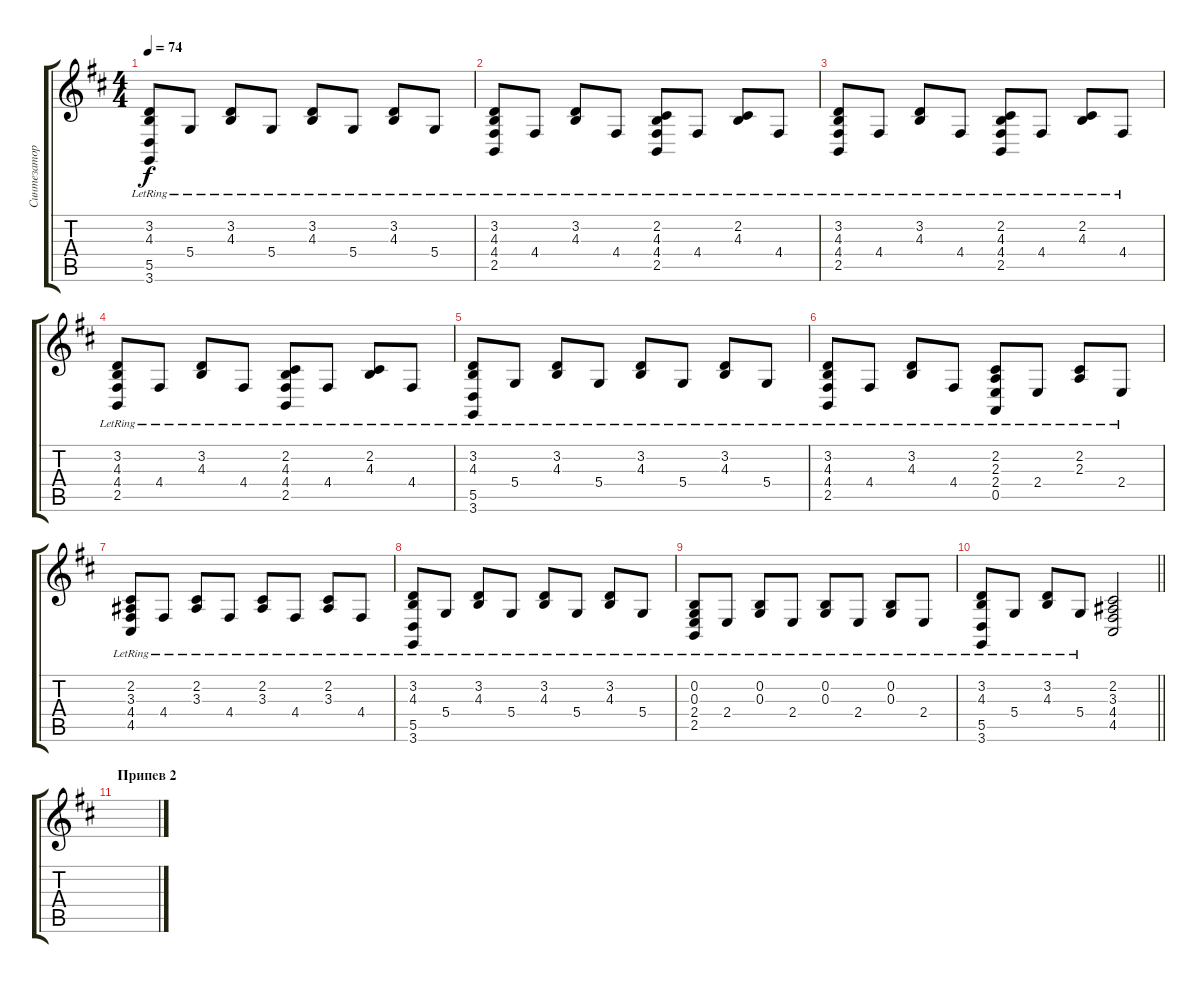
\track ("Синтезатор 1" "Синтезатор") {instrument acousticgrandpiano}
\staff {score tabs}
\tuning (E4 B3 G3 D3 A2 E2) {hide}
\ts (4 4)
\tempo 74
\clef g2
\ks bminor
(3.2{lr} 4.3{lr} 5.5{lr} 3.6{lr}).8{dy f} 5.4{lr}.8 (3.2{lr} 4.3{lr}).8 5.4{lr}.8 (3.2{lr} 4.3{lr}).8 5.4{lr}.8 (3.2{lr} 4.3{lr}).8 5.4{lr}.8 |
(3.2{lr} 4.3{lr} 4.4 2.5{lr}).8 4.4{lr}.8 (3.2{lr} 4.3{lr}).8 4.4{lr}.8 (2.2{lr} 4.3{lr} 4.4 2.5{lr}).8 4.4{lr}.8 (2.2{lr} 4.3{lr}).8 4.4{lr}.8 |
(3.2{lr} 4.3{lr} 4.4 2.5{lr}).8 4.4{lr}.8 (3.2{lr} 4.3{lr}).8 4.4{lr}.8 (2.2{lr} 4.3{lr} 4.4 2.5{lr}).8 4.4{lr}.8 (2.2{lr} 4.3{lr}).8 4.4{lr}.8 |
(3.2{lr} 4.3{lr} 4.4 2.5{lr}).8 4.4{lr}.8 (3.2{lr} 4.3{lr}).8 4.4{lr}.8 (2.2{lr} 4.3{lr} 4.4 2.5{lr}).8 4.4{lr}.8 (2.2{lr} 4.3{lr}).8 4.4{lr}.8 |
(3.2{lr} 4.3{lr} 5.5{lr} 3.6{lr}).8 5.4{lr}.8 (3.2{lr} 4.3{lr}).8 5.4{lr}.8 (3.2{lr} 4.3{lr}).8 5.4{lr}.8 (3.2{lr} 4.3{lr}).8 5.4{lr}.8 |
(3.2{lr} 4.3{lr} 4.4 2.5{lr}).8 4.4{lr}.8 (3.2{lr} 4.3{lr}).8 4.4{lr}.8 (2.2{lr} 2.3{lr} 2.4 0.5{lr}).8 2.4{lr}.8 (2.2{lr} 2.3{lr}).8 2.4{lr}.8 |
(2.2{lr} 3.3{lr} 4.4{lr} 4.5{lr}).8 4.4{lr}.8 (2.2{lr} 3.3{lr}).8 4.4{lr}.8 (2.2{lr} 3.3{lr}).8 4.4{lr}.8 (2.2{lr} 3.3{lr}).8 4.4{lr}.8 |
(3.2{lr} 4.3{lr} 5.5{lr} 3.6{lr}).8 5.4{lr}.8 (3.2{lr} 4.3{lr}).8 5.4{lr}.8 (3.2{lr} 4.3{lr}).8 5.4{lr}.8 (3.2{lr} 4.3{lr}).8 5.4{lr}.8 |
(0.2{lr} 0.3{lr} 2.4 2.5).8 2.4{lr}.8 (0.2{lr} 0.3{lr}).8 2.4{lr}.8 (0.2{lr} 0.3{lr}).8 2.4{lr}.8 (0.2{lr} 0.3{lr}).8 2.4{lr}.8 |
\barLineRight lightlight
(3.2{lr} 4.3{lr} 5.5{lr} 3.6{lr}).8 5.4{lr}.8 (3.2{lr} 4.3{lr}).8 5.4{lr}.8 (2.2 3.3 4.4 4.5).2 |
\section ("" "Припев 2")
